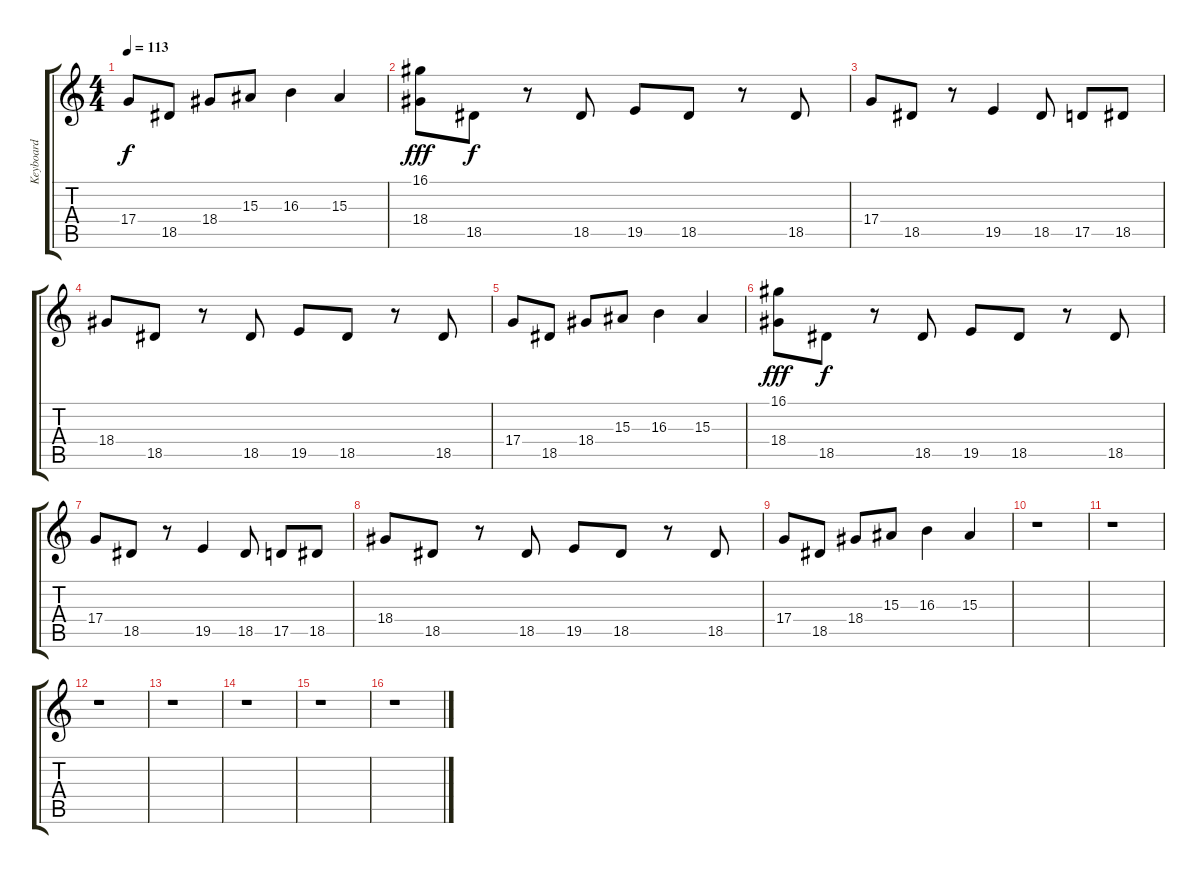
\track ("Keyboard" "Keyboard") {instrument brasssection}
\staff {score tabs}
\tuning (E4 B3 G3 D3 A2 E2) {hide}
\ts (4 4)
\tempo 113
\clef g2
\ks c
17.4.8{dy f} 18.5.8 18.4.8 15.3.8 16.3.4 15.3.4 |
(16.1 18.4).8{dy fff} 18.5.8{dy f} r.8 18.5.8 19.5.8 18.5.8 r.8 18.5.8 |
17.4.8 18.5.8 r.8 19.5.4 18.5.8 17.5.8 18.5.8 |
18.4.8 18.5.8 r.8 18.5.8 19.5.8 18.5.8 r.8 18.5.8 |
17.4.8 18.5.8 18.4.8 15.3.8 16.3.4 15.3.4 |
(16.1 18.4).8{dy fff} 18.5.8{dy f} r.8 18.5.8 19.5.8 18.5.8 r.8 18.5.8 |
17.4.8 18.5.8 r.8 19.5.4 18.5.8 17.5.8 18.5.8 |
18.4.8 18.5.8 r.8 18.5.8 19.5.8 18.5.8 r.8 18.5.8 |
17.4.8 18.5.8 18.4.8 15.3.8 16.3.4 15.3.4 |
r.1 |
r.1 |
r.1 |
r.1 |
r.1 |
r.1 |
r.1
